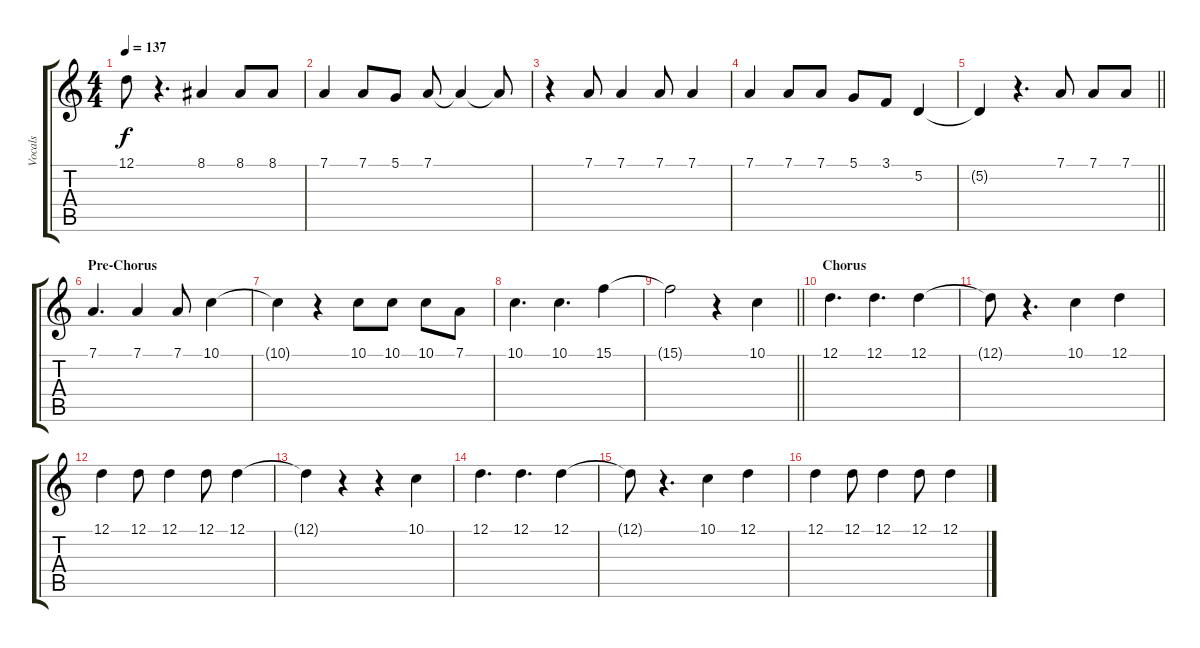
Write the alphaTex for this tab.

\track ("Vocals" "Vocals") {instrument altosax}
\staff {score tabs}
\tuning (D4 A3 F3 C3 G2 D2) {hide}
\ts (4 4)
\tempo 137
\clef g2
\ks c
12.1{t}.8{dy f} r.4{d} 8.1.4 8.1.8 8.1.8 |
7.1.4 7.1.8 5.1.8 7.1.8 7.1{t}.4 7.1{t}.8 |
r.4 7.1.8 7.1.4 7.1.8 7.1.4 |
7.1.4 7.1.8 7.1.8 5.1.8 3.1.8 5.2.4 |
\barLineRight lightlight
5.2{t}.4 r.4{d} 7.1.8 7.1.8 7.1.8 |
\section ("" "Pre-Chorus")
7.1.4{d} 7.1.4 7.1.8 10.1.4 |
10.1{t}.4 r.4 10.1.8 10.1.8 10.1.8 7.1.8 |
10.1.4{d} 10.1.4{d} 15.1.4 |
\barLineRight lightlight
15.1{t}.2 r.4 10.1.4 |
\section ("" "Chorus")
12.1.4{d} 12.1.4{d} 12.1.4 |
12.1{t}.8 r.4{d} 10.1.4 12.1.4 |
12.1.4 12.1.8 12.1.4 12.1.8 12.1.4 |
12.1{t}.4 r.4 r.4 10.1.4 |
12.1.4{d} 12.1.4{d} 12.1.4 |
12.1{t}.8 r.4{d} 10.1.4 12.1.4 |
12.1.4 12.1.8 12.1.4 12.1.8 12.1.4
